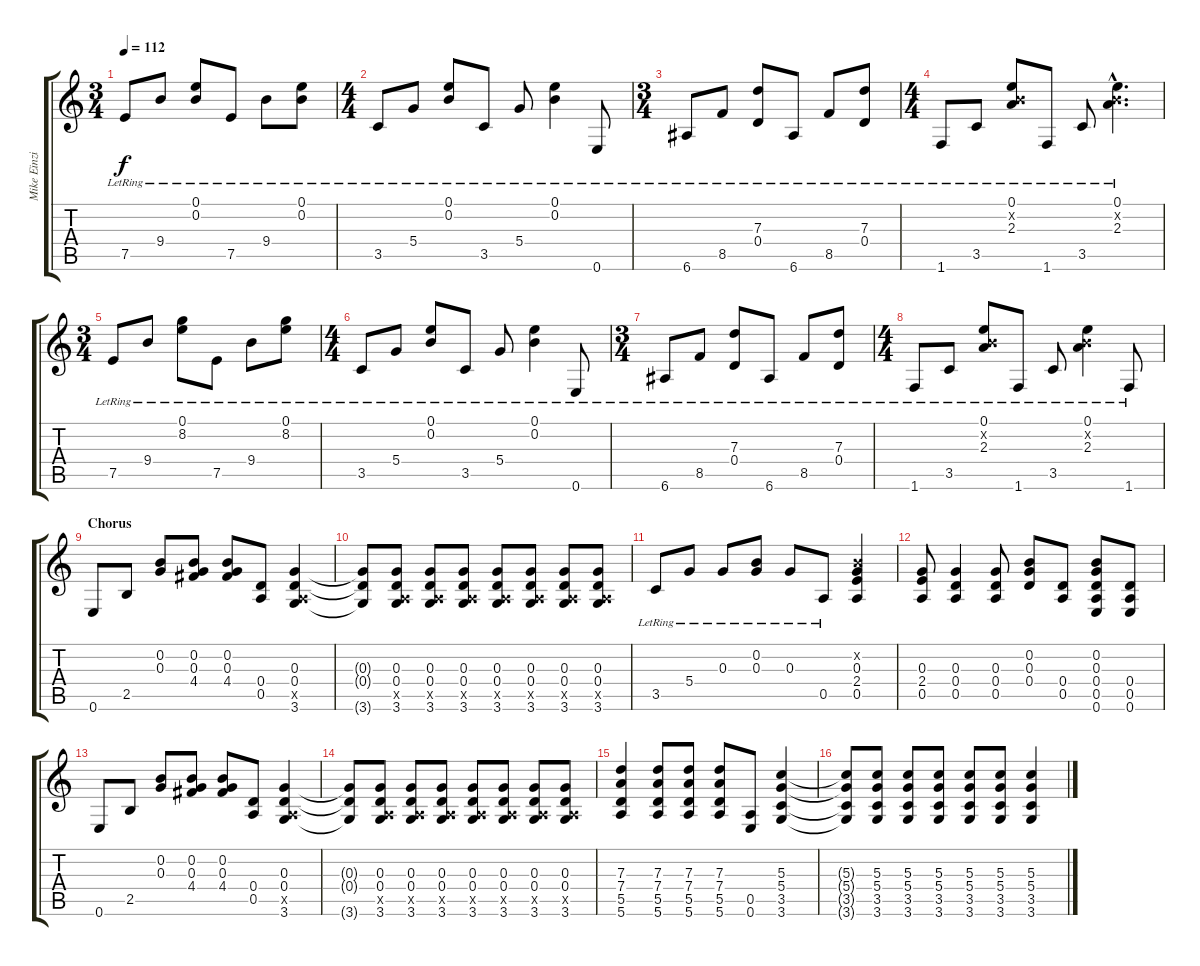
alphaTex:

\track ("Mike Einzinger (guitar)" "Mike Einzi") {instrument acousticguitarsteel}
\staff {score tabs}
\tuning (E4 B3 G3 D3 A2 E2) {hide}
\ts (3 4)
\tempo 112
\clef g2
\ks c
7.5{lr}.8{dy f} 9.4{lr}.8 (0.1{lr} 0.2{lr}).8 7.5{lr}.8 9.4{lr}.8 (0.1{lr} 0.2{lr}).8 |
\ts (4 4)
3.5{lr}.8 5.4{lr}.8 (0.1{lr} 0.2{lr}).8 3.5{lr}.8 5.4{lr}.8 (0.1{lr} 0.2{lr}).4 0.6{lr}.8 |
\ts (3 4)
6.6{lr}.8 8.5{lr}.8 (7.3{lr} 0.4{lr}).8 6.6{lr}.8 8.5{lr}.8 (7.3{lr} 0.4{lr}).8 |
\ts (4 4)
1.6{lr}.8 3.5{lr}.8 (0.1{lr} 0.2{x} 2.3{lr}).8 1.6{lr}.8 3.5{lr}.8 (0.1{hac lr} 0.2{hac x} 2.3{hac lr}).4{d} |
\ts (3 4)
7.5{lr}.8 9.4{lr}.8 (0.1{lr} 8.2{lr}).8 7.5{lr}.8 9.4{lr}.8 (0.1{lr} 8.2{lr}).8 |
\ts (4 4)
3.5{lr}.8 5.4{lr}.8 (0.1{lr} 0.2{lr}).8 3.5{lr}.8 5.4{lr}.8 (0.1{lr} 0.2{lr}).4 0.6{lr}.8 |
\ts (3 4)
6.6{lr}.8 8.5{lr}.8 (7.3{lr} 0.4{lr}).8 6.6{lr}.8 8.5{lr}.8 (7.3{lr} 0.4{lr}).8 |
\ts (4 4)
1.6{lr}.8 3.5{lr}.8 (0.1{lr} 0.2{x} 2.3{lr}).8 1.6{lr}.8 3.5{lr}.8 (0.1{lr} 0.2{x} 2.3{lr}).4 1.6{lr}.8 |
\section ("" "Chorus")
0.6.8 2.5.8 (0.2 0.3).8 (0.2 0.3 4.4).8 (0.2 0.3 4.4).8 (0.4 0.5).8 (0.3 0.4 0.5{x} 3.6).4 |
(0.3{t} 0.4{t} 3.6{t}).8 (0.3 0.4 0.5{x} 3.6).8 (0.3 0.4 0.5{x} 3.6).8 (0.3 0.4 0.5{x} 3.6).8 (0.3 0.4 0.5{x} 3.6).8 (0.3 0.4 0.5{x} 3.6).8 (0.3 0.4 0.5{x} 3.6).8 (0.3 0.4 0.5{x} 3.6).8 |
3.5{lr}.8 5.4{lr}.8 0.3{lr}.8 (0.2{lr} 0.3{lr}).8 0.3{lr}.8 0.5{lr}.8 (0.2{x} 0.3 2.4 0.5).4 |
(0.3 2.4 0.5).8 (0.3 0.4 0.5).4 (0.3 0.4 0.5).8 (0.2 0.3 0.4).8 (0.4 0.5).8 (0.2 0.3 0.4 0.5 0.6).8 (0.4 0.5 0.6).8 |
0.6.8 2.5.8 (0.2 0.3).8 (0.2 0.3 4.4).8 (0.2 0.3 4.4).8 (0.4 0.5).8 (0.3 0.4 0.5{x} 3.6).4 |
(0.3{t} 0.4{t} 3.6{t}).8 (0.3 0.4 0.5{x} 3.6).8 (0.3 0.4 0.5{x} 3.6).8 (0.3 0.4 0.5{x} 3.6).8 (0.3 0.4 0.5{x} 3.6).8 (0.3 0.4 0.5{x} 3.6).8 (0.3 0.4 0.5{x} 3.6).8 (0.3 0.4 0.5{x} 3.6).8 |
(7.3 7.4 5.5 5.6).4 (7.3 7.4 5.5 5.6).8 (7.3 7.4 5.5 5.6).8 (7.3 7.4 5.5 5.6).8 (0.5 0.6).8 (5.3 5.4 3.5 3.6).4 |
(5.3{t} 5.4{t} 3.5{t} 3.6{t}).8 (5.3 5.4 3.5 3.6).8 (5.3 5.4 3.5 3.6).8 (5.3 5.4 3.5 3.6).8 (5.3 5.4 3.5 3.6).8 (5.3 5.4 3.5 3.6).8 (5.3 5.4 3.5 3.6).4
